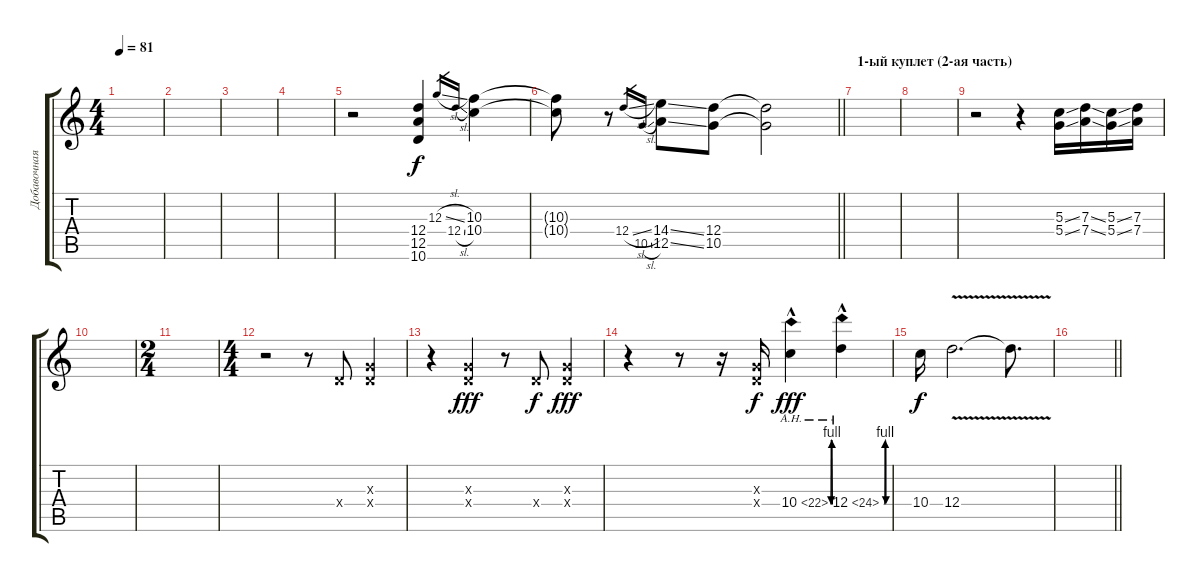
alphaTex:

\track ("Добавочная" "Добавочная") {instrument acousticguitarsteel}
\staff {score tabs}
\tuning (E4 B3 G3 D3 A2 E2) {hide}
\ts (4 4)
\tempo 81
\clef g2
\ks c
|
|
|
|
r.2 (12.4 12.5 10.6).4 12.3{sl}.16{gr} 12.4{sl}.16{gr} (10.3 10.4).4 |
\barLineRight lightlight
(10.3{t} 10.4{t}).8 r.8 12.4{sl}.16{gr} 10.5{sl}.16{gr} (14.4{ss} 12.5{ss}).8 (12.4 10.5).8 (12.4{t} 10.5{t}).2 |
\section ("" "1-ый куплет (2-ая часть)")
|
|
r.2 r.4 (5.3{ss} 5.4{ss}).16 (7.3{ss} 7.4{ss}).16 (5.3{ss} 5.4{ss}).16 (7.3 7.4).16 |
|
\ts (2 4)
|
\ts (4 4)
r.2 r.8 0.4{x}.8 (0.3{x} 0.4{x}).4 |
r.4 (0.3{x} 0.4{x}).4{dy fff} r.8 0.4{x}.8{dy f} (0.3{x} 0.4{x}).4{dy fff} |
r.4 r.8 r.16 (0.3{x} 0.4{x}).16{dy f} 10.4{be (custom 0 0 10 0 15 4 22 4 25 0 60 0) ah 12 hac}.4{dy fff} 12.4{be (custom 0 0 10 0 15 4 22 4 25 0 60 0) ah 12 hac}.4 |
10.4.16{dy f} 12.4{v}.2{d} 12.4{t}.8{d} |
\barLineRight lightlight
